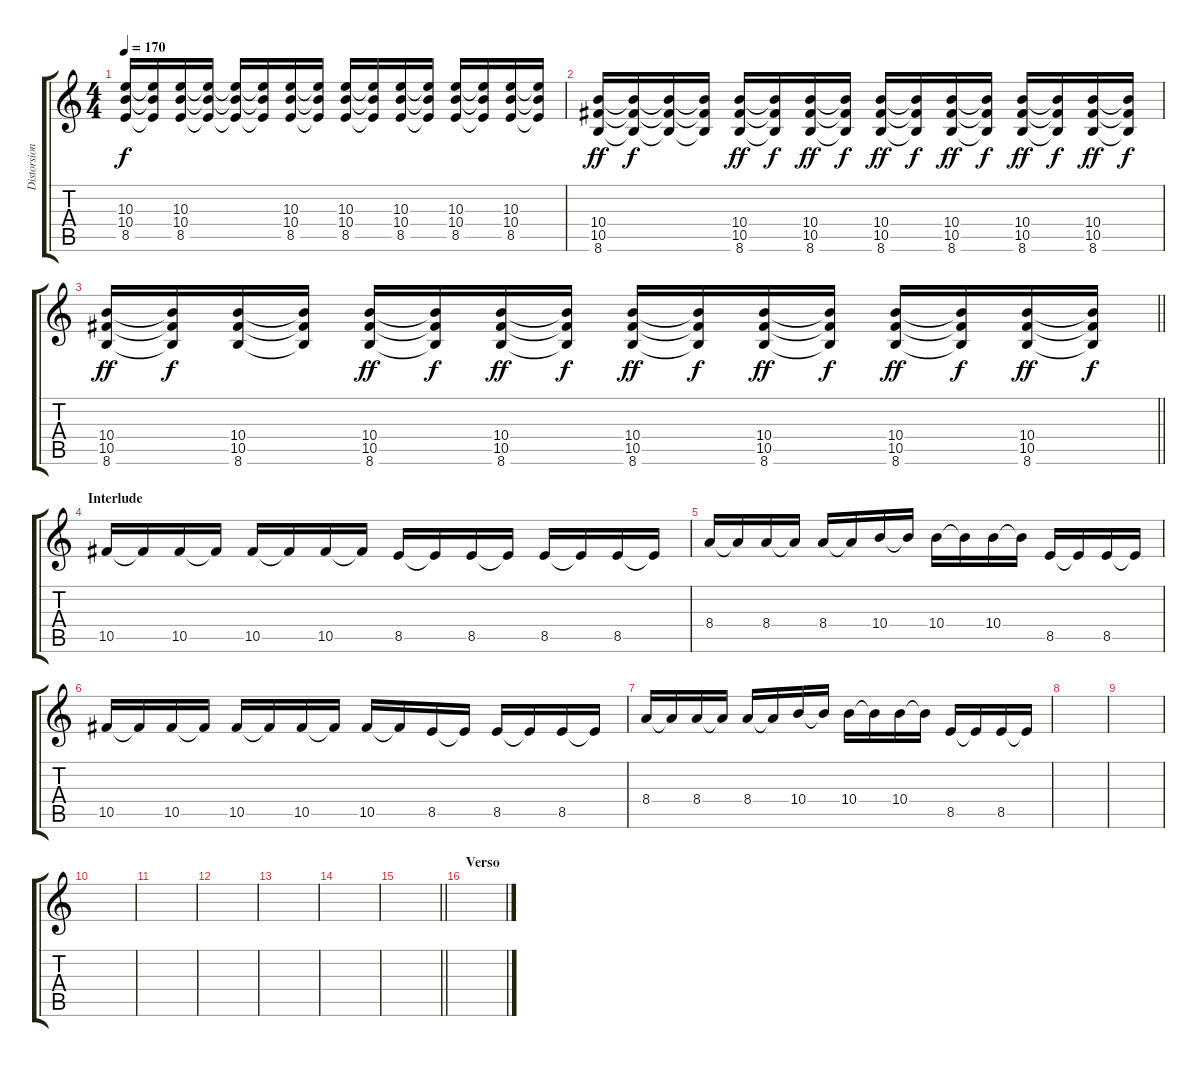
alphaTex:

\track ("Distorsion" "Distorsion") {instrument distortionguitar}
\staff {score tabs}
\tuning (Eb4 Bb3 Gb3 Db3 Ab2 Eb2) {hide}
\ts (4 4)
\tempo 170
\clef g2
\ks c
(10.3{t} 10.4{t} 8.5{t}).16{dy f} (10.3{t} 10.4{t} 8.5{t}).16 (10.3 10.4 8.5).16 (10.3{t} 10.4{t} 8.5{t}).16 (10.3{t} 10.4{t} 8.5{t}).16 (10.3{t} 10.4{t} 8.5{t}).16 (10.3 10.4 8.5).16 (10.3{t} 10.4{t} 8.5{t}).16 (10.3 10.4 8.5).16 (10.3{t} 10.4{t} 8.5{t}).16 (10.3 10.4 8.5).16 (10.3{t} 10.4{t} 8.5{t}).16 (10.3 10.4 8.5).16 (10.3{t} 10.4{t} 8.5{t}).16 (10.3 10.4 8.5).16 (10.3{t} 10.4{t} 8.5{t}).16 |
(10.4 10.5 8.6).16{dy ff} (10.4{t} 10.5{t} 8.6{t}).16{dy f} (10.4{t} 10.5{t} 8.6{t}).16 (10.4{t} 10.5{t} 8.6{t}).16 (10.4 10.5 8.6).16{dy ff} (10.4{t} 10.5{t} 8.6{t}).16{dy f} (10.4 10.5 8.6).16{dy ff} (10.4{t} 10.5{t} 8.6{t}).16{dy f} (10.4 10.5 8.6).16{dy ff} (10.4{t} 10.5{t} 8.6{t}).16{dy f} (10.4 10.5 8.6).16{dy ff} (10.4{t} 10.5{t} 8.6{t}).16{dy f} (10.4 10.5 8.6).16{dy ff} (10.4{t} 10.5{t} 8.6{t}).16{dy f} (10.4 10.5 8.6).16{dy ff} (10.4{t} 10.5{t} 8.6{t}).16{dy f} |
\barLineRight lightlight
(10.4 10.5 8.6).16{dy ff} (10.4{t} 10.5{t} 8.6{t}).16{dy f} (10.4 10.5 8.6).16 (10.4{t} 10.5{t} 8.6{t}).16 (10.4 10.5 8.6).16{dy ff} (10.4{t} 10.5{t} 8.6{t}).16{dy f} (10.4 10.5 8.6).16{dy ff} (10.4{t} 10.5{t} 8.6{t}).16{dy f} (10.4 10.5 8.6).16{dy ff} (10.4{t} 10.5{t} 8.6{t}).16{dy f} (10.4 10.5 8.6).16{dy ff} (10.4{t} 10.5{t} 8.6{t}).16{dy f} (10.4 10.5 8.6).16{dy ff} (10.4{t} 10.5{t} 8.6{t}).16{dy f} (10.4 10.5 8.6).16{dy ff} (10.4{t} 10.5{t} 8.6{t}).16{dy f} |
\section ("" "Interlude")
10.5.16 10.5{t}.16 10.5.16 10.5{t}.16 10.5.16 10.5{t}.16 10.5.16 10.5{t}.16 8.5.16 8.5{t}.16 8.5.16 8.5{t}.16 8.5.16 8.5{t}.16 8.5.16 8.5{t}.16 |
8.4.16 8.4{t}.16 8.4.16 8.4{t}.16 8.4.16 8.4{t}.16 10.4.16 10.4{t}.16 10.4.16 10.4{t}.16 10.4.16 10.4{t}.16 8.5.16 8.5{t}.16 8.5.16 8.5{t}.16 |
10.5.16 10.5{t}.16 10.5.16 10.5{t}.16 10.5.16 10.5{t}.16 10.5.16 10.5{t}.16 10.5.16 10.5{t}.16 8.5.16 8.5{t}.16 8.5.16 8.5{t}.16 8.5.16 8.5{t}.16 |
8.4.16 8.4{t}.16 8.4.16 8.4{t}.16 8.4.16 8.4{t}.16 10.4.16 10.4{t}.16 10.4.16 10.4{t}.16 10.4.16 10.4{t}.16 8.5.16 8.5{t}.16 8.5.16 8.5{t}.16 |
|
|
|
|
|
|
|
\barLineRight lightlight
|
\section ("" "Verso")
